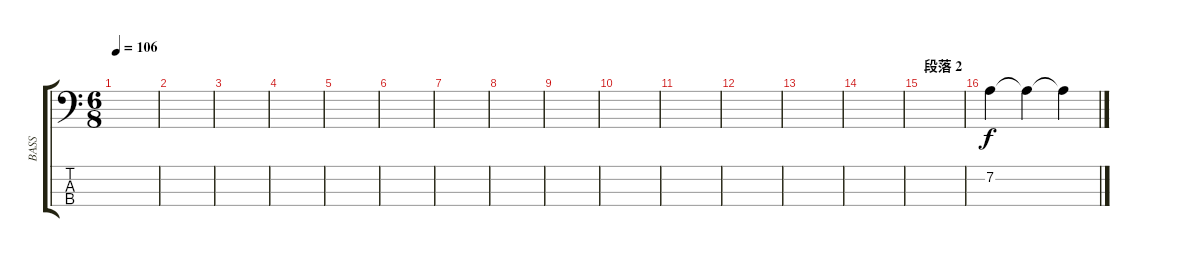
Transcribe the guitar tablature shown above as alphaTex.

\track ("BASS" "BASS") {instrument fretlessbass}
\staff {score tabs}
\tuning (G2 D2 A1 E1) {hide}
\ts (6 8)
\tempo 106
\clef f4
\ks c
|
|
|
|
|
|
|
|
|
|
|
|
|
|
\section ("" "段落 2")
|
7.2.4 7.2{t}.4 7.2{t}.4
